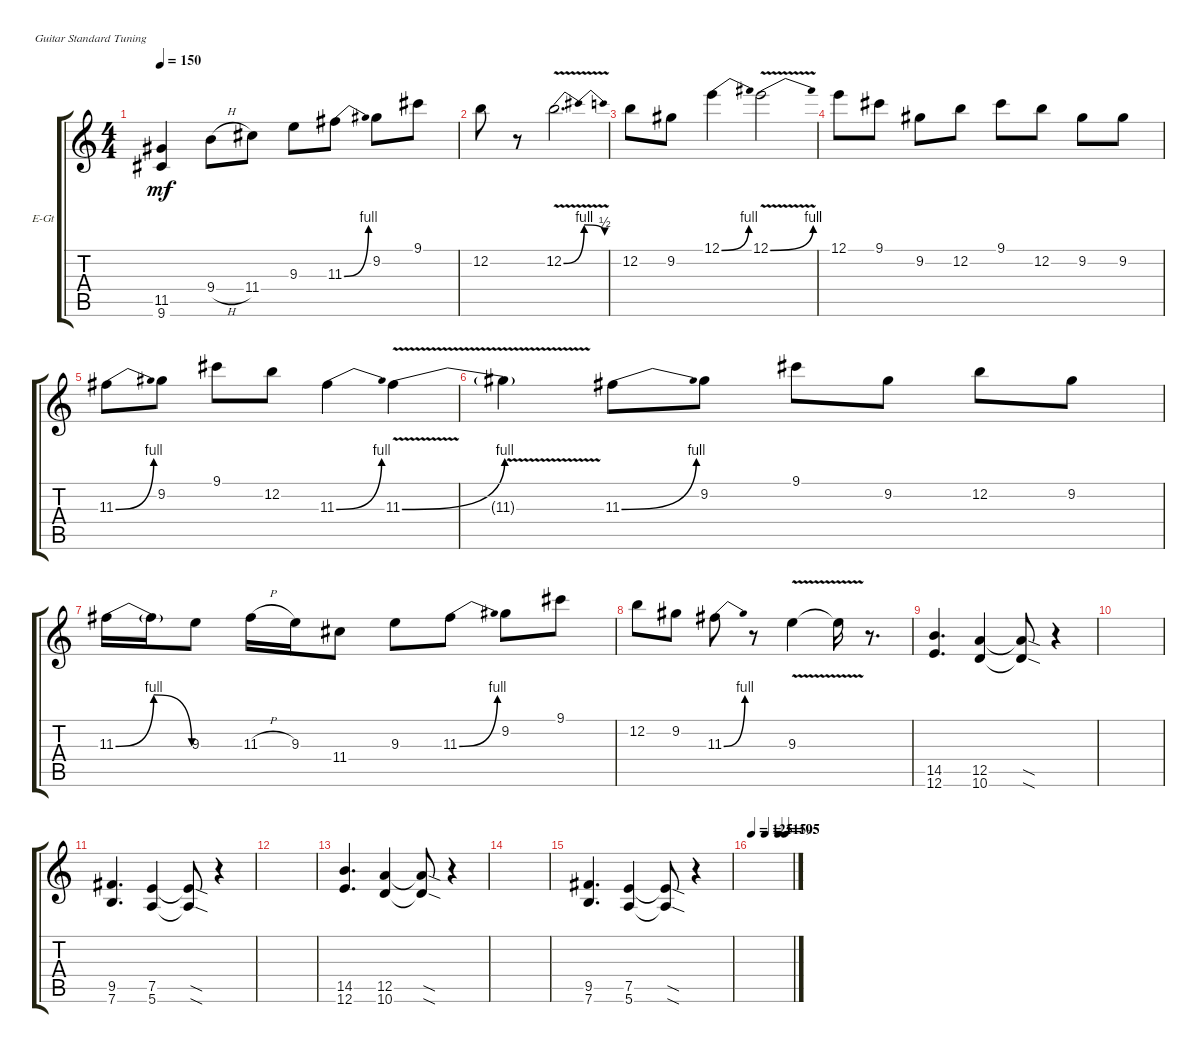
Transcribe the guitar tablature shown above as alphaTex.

\defaultSystemsLayout 4
\bracketExtendMode groupsimilarinstruments
\firstSystemTrackNameOrientation horizontal
\otherSystemsTrackNameOrientation horizontal
\track ("Electric Guitar" "E-Gt") {instrument distortionguitar}
\staff {score tabs}
\tuning (E4 B3 G3 D3 A2 E2)
\ts (4 4)
\tempo 150
\clef g2
\ks c
(11.5 9.6).4{dy mf} 9.4{h}.8 11.4.8 9.3.8 11.3{be (bend 0 0 34.8 4)}.8 9.2.8 9.1.8 |
12.2.8 r.8 12.2{be (bendrelease 0 0 10.2 4 48 4 59.4 2) v}.2{d} |
12.2.8 9.2.8 12.1{be (bend 0 0 21 4)}.4 12.1{be (bend 0 0 23.4 4) v}.2 |
12.1.8 9.1.8 9.2.8 12.2.8 9.1.8 12.2.8 9.2.8 9.2.8 |
11.3{be (bend 0 0 30 4)}.8 9.2.8 9.1.8 12.2.8 11.3{be (bend 0 0 20.4 4)}.4 11.3{be (bend 0 0 24 4) v}.4 |
11.3{v t}.4 11.3{be (bend 0 0 26.4 4)}.8 9.2.8 9.1.8 9.2.8 12.2.8 9.2.8 |
11.3{be (bendrelease 0 0 28.799999999999997 4 29.4 4 59.4 0)}.16 11.3{t}.16 9.3.8 11.3{h}.16 9.3.16 11.4.8 9.3.8 11.3{be (bend 0 0 25.8 4)}.8 9.2.8 9.1.8 |
12.2.8 9.2.8 11.3{be (bend 0 0 22.2 4)}.8 r.8 9.3{v}.4 9.3{v t}.16 r.8{d} |
(12.6 14.5).4{d} (10.6 12.5).4 (10.6{sod t} 12.5{sod t}).8 r.4 |
|
(7.6 9.5).4{d} (5.6 7.5).4 (5.6{sod t} 7.5{sod t}).8 r.4 |
|
(12.6 14.5).4{d} (10.6 12.5).4 (10.6{sod t} 12.5{sod t}).8 r.4 |
|
(7.6 9.5).4{d} (5.6 7.5).4 (5.6{sod t} 7.5{sod t}).8 r.4 |
\tempo 125
\tempo (115 0.333333)
\tempo (105 0.666667)
\tempo (95 0.833333)
